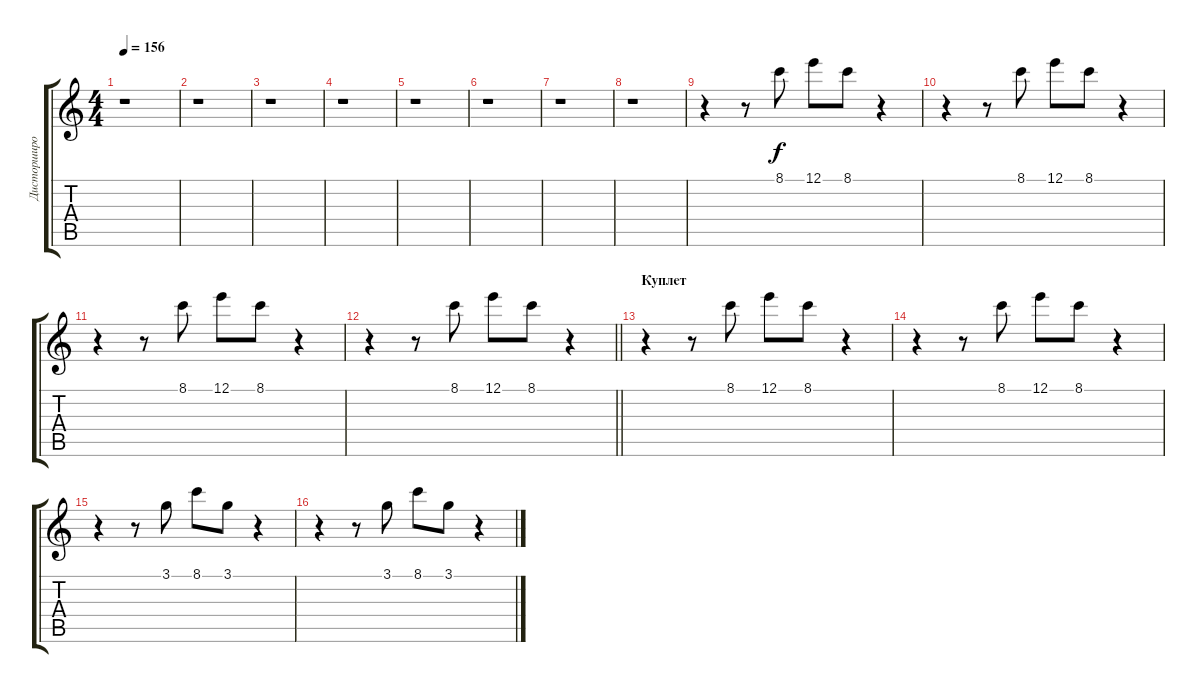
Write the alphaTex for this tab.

\track ("Дисторшированная гитара I" "Дисторширо") {instrument distortionguitar}
\staff {score tabs}
\tuning (E4 B3 G3 D3 A2 E2) {hide}
\ts (4 4)
\tempo 156
\clef g2
\ks c
r.1{dy f} |
r.1 |
r.1 |
r.1 |
r.1 |
r.1 |
r.1 |
r.1 |
r.4 r.8 8.1.8 12.1.8 8.1.8 r.4 |
r.4 r.8 8.1.8 12.1.8 8.1.8 r.4 |
r.4 r.8 8.1.8 12.1.8 8.1.8 r.4 |
\barLineRight lightlight
r.4 r.8 8.1.8 12.1.8 8.1.8 r.4 |
\section ("" "Куплет")
r.4 r.8 8.1.8 12.1.8 8.1.8 r.4 |
r.4 r.8 8.1.8 12.1.8 8.1.8 r.4 |
r.4 r.8 3.1.8 8.1.8 3.1.8 r.4 |
r.4 r.8 3.1.8 8.1.8 3.1.8 r.4
